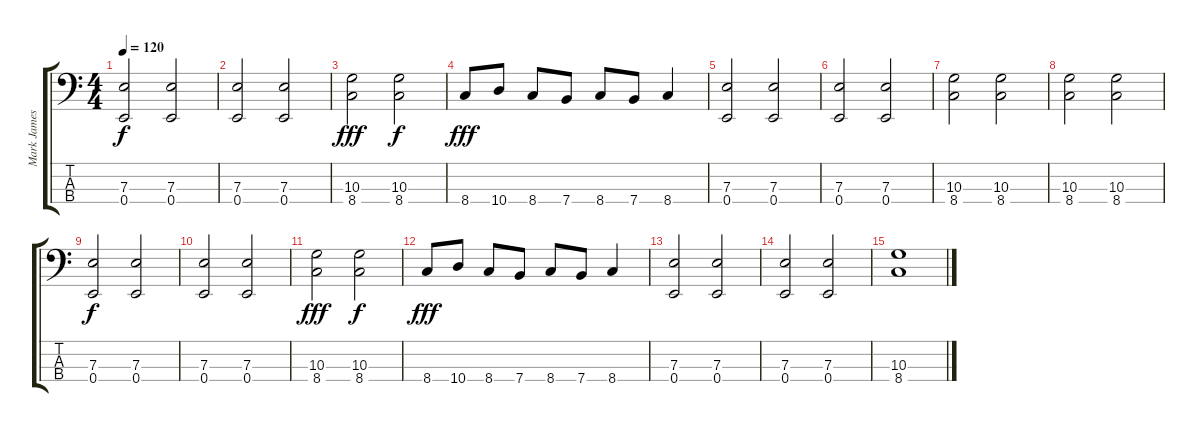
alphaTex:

\track ("Mark James Klepaski (basso)" "Mark James") {instrument electricbassfinger}
\staff {score tabs}
\tuning (G2 D2 A1 E1) {hide}
\ts (4 4)
\tempo 120
\clef f4
\ks c
(7.3 0.4).2{dy f} (7.3 0.4).2 |
(7.3 0.4).2 (7.3 0.4).2 |
(10.3 8.4).2{dy fff} (10.3 8.4).2{dy f} |
8.4.8{dy fff} 10.4.8 8.4.8 7.4.8 8.4.8 7.4.8 8.4.4 |
(7.3 0.4).2 (7.3 0.4).2 |
(7.3 0.4).2 (7.3 0.4).2 |
(10.3 8.4).2 (10.3 8.4).2 |
(10.3 8.4).2 (10.3 8.4).2 |
(7.3 0.4).2{dy f} (7.3 0.4).2 |
(7.3 0.4).2 (7.3 0.4).2 |
(10.3 8.4).2{dy fff} (10.3 8.4).2{dy f} |
8.4.8{dy fff} 10.4.8 8.4.8 7.4.8 8.4.8 7.4.8 8.4.4 |
(7.3 0.4).2 (7.3 0.4).2 |
(7.3 0.4).2 (7.3 0.4).2 |
(10.3 8.4).1
